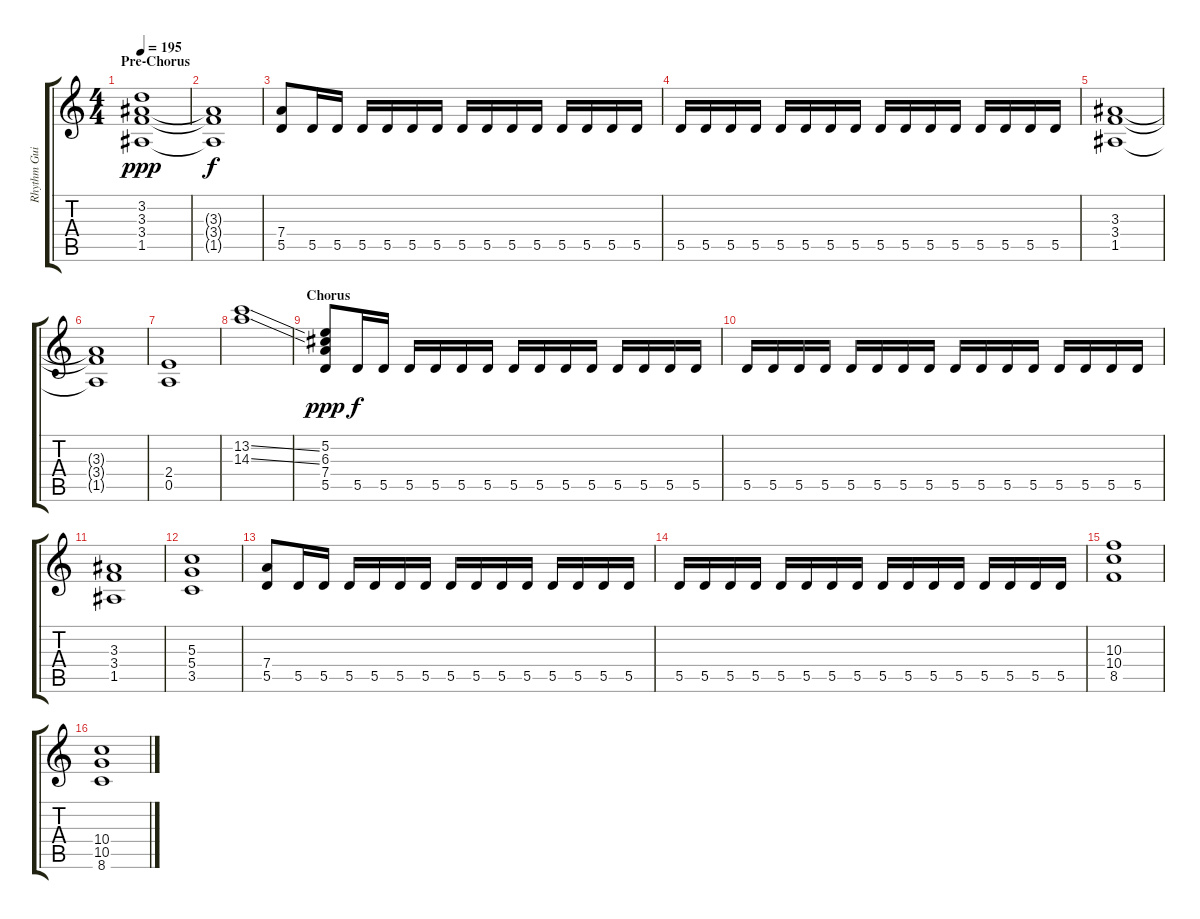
\track ("Rhythm Guitar 1" "Rhythm Gui") {instrument distortionguitar}
\staff {score tabs}
\tuning (E4 B3 G3 D3 A2 E2) {hide}
\ts (4 4)
\section ("" "Pre-Chorus")
\tempo 195
\clef g2
\ks c
(3.2 3.3 3.4 1.5).1{dy ppp} |
(3.3{t} 3.4{t} 1.5{t}).1{dy f} |
(7.4 5.5).8 5.5.16 5.5.16 5.5.16 5.5.16 5.5.16 5.5.16 5.5.16 5.5.16 5.5.16 5.5.16 5.5.16 5.5.16 5.5.16 5.5.16 |
5.5.16 5.5.16 5.5.16 5.5.16 5.5.16 5.5.16 5.5.16 5.5.16 5.5.16 5.5.16 5.5.16 5.5.16 5.5.16 5.5.16 5.5.16 5.5.16 |
(3.3 3.4 1.5).1 |
(3.3{t} 3.4{t} 1.5{t}).1 |
(2.4 0.5).1 |
(13.2{ss} 14.3{ss}).1 |
\section ("" "Chorus")
(5.2 6.3 7.4 5.5).8{dy ppp} 5.5.16{dy f} 5.5.16 5.5.16 5.5.16 5.5.16 5.5.16 5.5.16 5.5.16 5.5.16 5.5.16 5.5.16 5.5.16 5.5.16 5.5.16 |
5.5.16 5.5.16 5.5.16 5.5.16 5.5.16 5.5.16 5.5.16 5.5.16 5.5.16 5.5.16 5.5.16 5.5.16 5.5.16 5.5.16 5.5.16 5.5.16 |
(3.3 3.4 1.5).1 |
(5.3 5.4 3.5).1 |
(7.4 5.5).8 5.5.16 5.5.16 5.5.16 5.5.16 5.5.16 5.5.16 5.5.16 5.5.16 5.5.16 5.5.16 5.5.16 5.5.16 5.5.16 5.5.16 |
5.5.16 5.5.16 5.5.16 5.5.16 5.5.16 5.5.16 5.5.16 5.5.16 5.5.16 5.5.16 5.5.16 5.5.16 5.5.16 5.5.16 5.5.16 5.5.16 |
(10.3 10.4 8.5).1 |
(10.4 10.5 8.6).1
